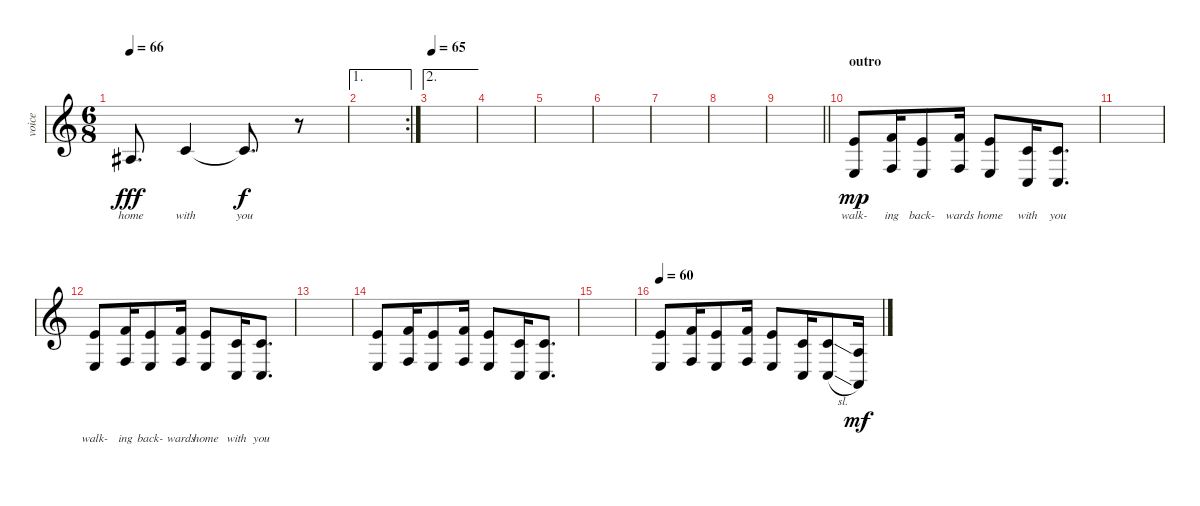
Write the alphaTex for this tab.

\track ("voice" "voice") {instrument altosax}
\staff {score}
\tuning (E4 B3 G3 D3 A2 E2) {hide}
\ts (6 8)
\tempo 66
\clef g2
\ks c
3.3.8{d lyrics (0 "home") lyrics (1 "") lyrics (2 "") lyrics (3 "") lyrics (4 "") dy fff} 1.2.4{lyrics (0 "with") lyrics (1 "") lyrics (2 "") lyrics (3 "") lyrics (4 "")} 1.2{t}.8{d lyrics (0 "you") lyrics (1 "") lyrics (2 "") lyrics (3 "") lyrics (4 "") dy f} r.8 |
\ae 1
\rc 2
|
\ae 2
\tempo 65
|
|
|
|
|
|
\barLineRight lightlight
|
\section ("" "outro")
(0.1 2.4).8{lyrics (0 "walk-") lyrics (1 "") lyrics (2 "") lyrics (3 "") lyrics (4 "") dy mp} (1.1 3.4).16{lyrics (0 "ing") lyrics (1 "") lyrics (2 "") lyrics (3 "") lyrics (4 "")} (0.1 2.4).8{lyrics (0 "back-") lyrics (1 "") lyrics (2 "") lyrics (3 "") lyrics (4 "")} (1.1 3.4).16{lyrics (0 "wards") lyrics (1 "") lyrics (2 "") lyrics (3 "") lyrics (4 "")} (0.1 2.4).8{lyrics (0 "home") lyrics (1 "") lyrics (2 "") lyrics (3 "") lyrics (4 "")} (1.2 3.5).16{lyrics (0 "with") lyrics (1 "") lyrics (2 "") lyrics (3 "") lyrics (4 "")} (1.2 3.5).8{d lyrics (0 "you") lyrics (1 "") lyrics (2 "") lyrics (3 "") lyrics (4 "")} |
|
(0.1 2.4).8{lyrics (0 "walk-") lyrics (1 "") lyrics (2 "") lyrics (3 "") lyrics (4 "")} (1.1 3.4).16{lyrics (0 "ing") lyrics (1 "") lyrics (2 "") lyrics (3 "") lyrics (4 "")} (0.1 2.4).8{lyrics (0 "back-") lyrics (1 "") lyrics (2 "") lyrics (3 "") lyrics (4 "")} (1.1 3.4).16{lyrics (0 "wards") lyrics (1 "") lyrics (2 "") lyrics (3 "") lyrics (4 "")} (0.1 2.4).8{lyrics (0 "home") lyrics (1 "") lyrics (2 "") lyrics (3 "") lyrics (4 "")} (1.2 3.5).16{lyrics (0 "with") lyrics (1 "") lyrics (2 "") lyrics (3 "") lyrics (4 "")} (1.2 3.5).8{d lyrics (0 "you") lyrics (1 "") lyrics (2 "") lyrics (3 "") lyrics (4 "")} |
|
(0.1 2.4).8{lyrics (0 "") lyrics (1 "") lyrics (2 "") lyrics (3 "") lyrics (4 "")} (1.1 3.4).16 (0.1 2.4).8 (1.1 3.4).16 (0.1 2.4).8 (1.2 3.5).16 (1.2 3.5).8{d} |
|
\tempo 60
(0.1 2.4).8 (1.1 3.4).16 (0.1 2.4).8 (1.1 3.4).16 (0.1 2.4).8 (1.2 3.5).16 (5.3{sl} 3.5{sl}).8 (2.3 0.5).16{dy mf}
